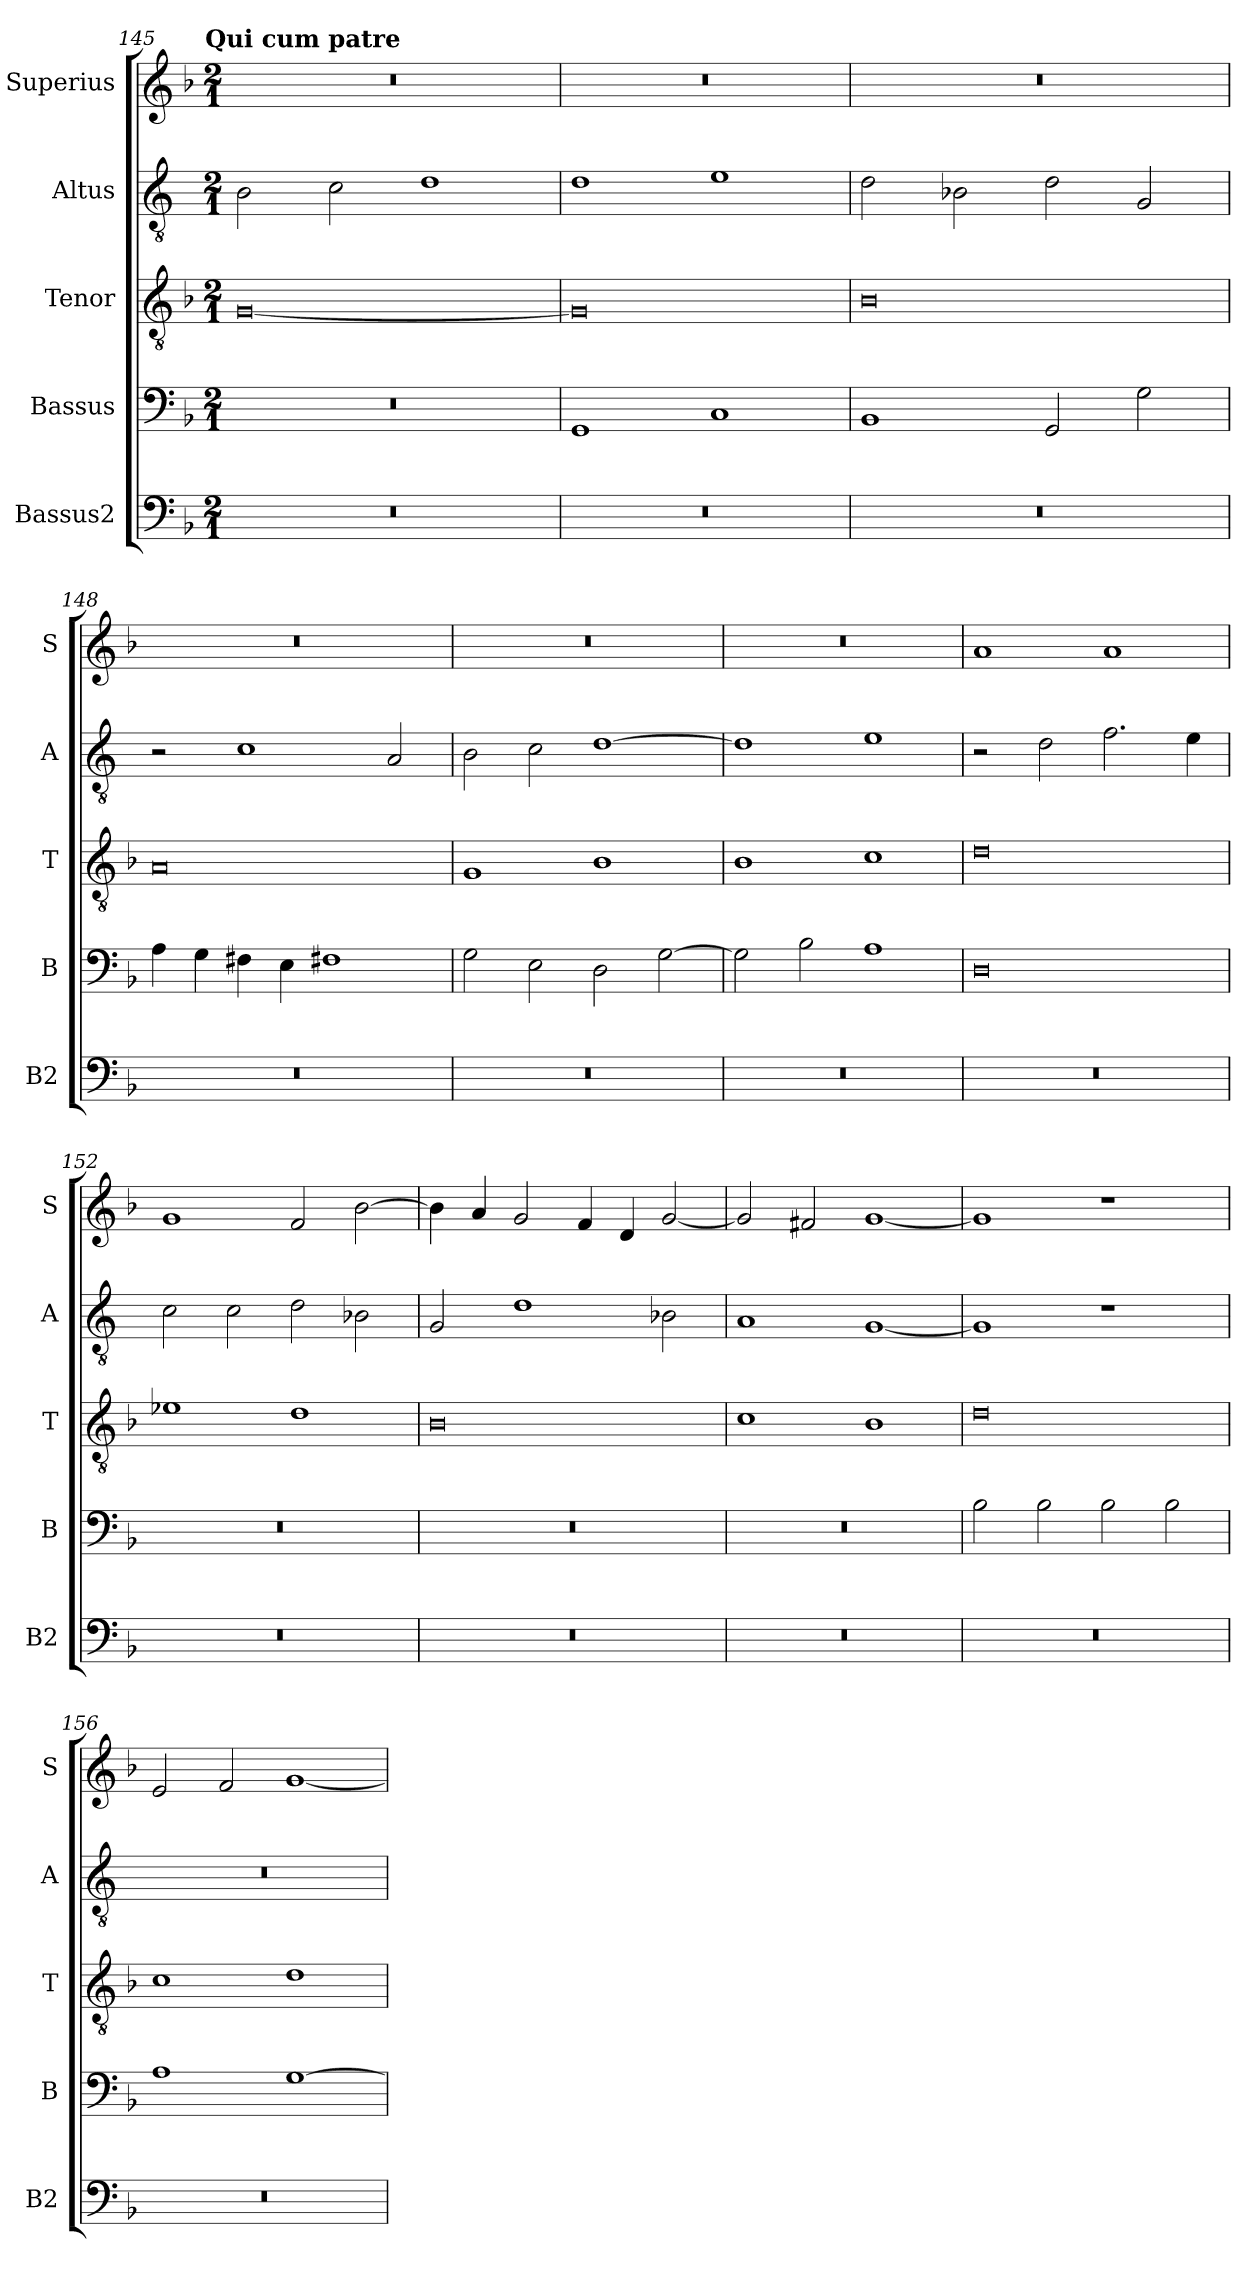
**kern	**kern	**kern	**kern	**kern
*part5	*part4	*part3	*part2	*part1
*staff5	*staff4	*staff3	*staff2	*staff1
*I"Bassus2	*I"Bassus	*I"Tenor	*I"Altus	*I"Superius
*I'B2	*I'B	*I'T	*I'A	*I'S
!!LO:LB:g=z
*clefF4	*clefF4	*clefGv2	*clefGv2	*clefG2
*k[b-]	*k[b-]	*k[b-]	*k[]	*k[b-]
!!LO:TX:omd:t=Qui cum patre
*M2/1	*M2/1	*M2/1	*M2/1	*M2/1
=145	=145	=145	=145	=145
0r	0r	[0G	2B\	0r
.	.	.	2c\	.
.	.	.	1d	.
=146	=146	=146	=146	=146
0r	1GG	0G]	1d	0r
.	1C	.	1e	.
=147	=147	=147	=147	=147
0r	1BB-	0B-	2d\	0r
.	.	.	2B-X\	.
.	2GG/	.	2d\	.
.	2G\	.	2G/	.
=148	=148	=148	=148	=148
0r	4A\	0A	2r	0r
.	4G\	.	.	.
.	4F#X\	.	1c	.
.	4E\	.	.	.
.	1F#X	.	.	.
.	.	.	2A/	.
=149	=149	=149	=149	=149
0r	2G\	1G	2B\	0r
.	2E\	.	2c\	.
.	2D\	1B-	[1d	.
.	[2G\	.	.	.
=150	=150	=150	=150	=150
0r	2G\]	1B-	1d]	0r
.	2B-\	.	.	.
.	1A	1c	1e	.
=151	=151	=151	=151	=151
0r	0D	0d	2r	1a
.	.	.	2d\	.
.	.	.	2.f\	1a
.	.	.	4e\	.
=152	=152	=152	=152	=152
0r	0r	1e-X	2c\	1g
.	.	.	2c\	.
.	.	1d	2d\	2f/
.	.	.	2B-X\	[2b-\
=153	=153	=153	=153	=153
0r	0r	0B-	2G/	4b-\]
.	.	.	.	4a/
.	.	.	1d	2g/
.	.	.	.	4f/
.	.	.	.	4d/
.	.	.	2B-X\	[2g/
=154	=154	=154	=154	=154
0r	0r	1c	1A	2g/]
.	.	.	.	2f#X/
.	.	1B-	[1G	[1g
=155	=155	=155	=155	=155
0r	2B-\	0d	1G]	1g]
.	2B-\	.	.	.
.	2B-\	.	1r	1r
.	2B-\	.	.	.
=156	=156	=156	=156	=156
0r	1A	1c	0r	2e/
.	.	.	.	2f/
.	[1G	1d	.	[1g
=	=	=	=	=
*-	*-	*-	*-	*-
